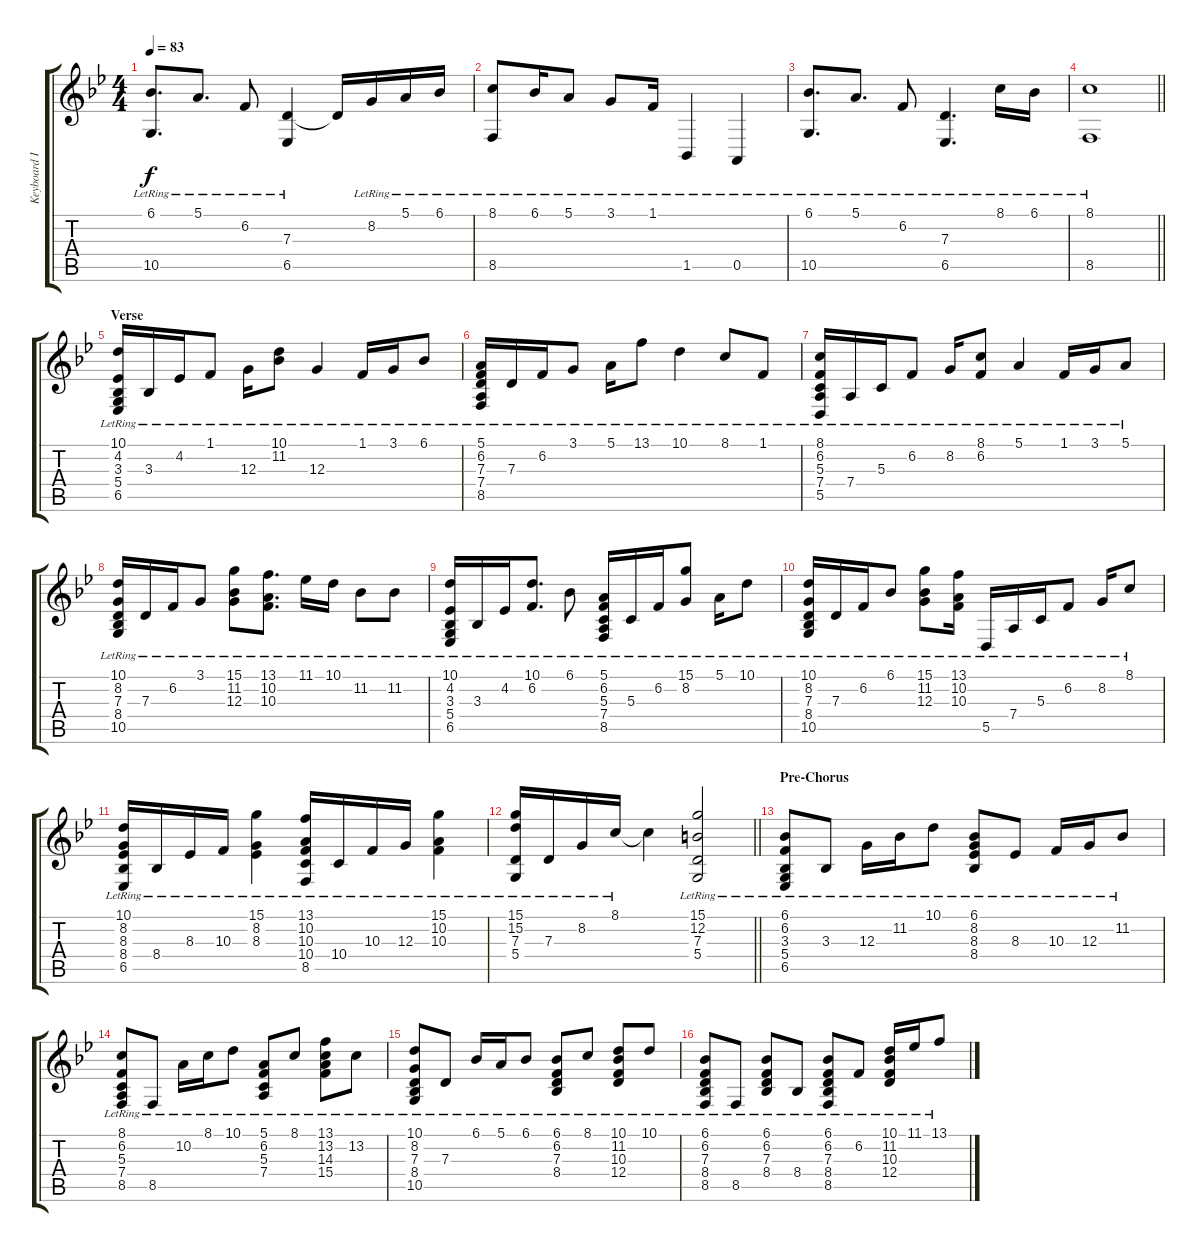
\track ("Keyboard III" "Keyboard I") {instrument acousticgrandpiano}
\staff {score tabs}
\tuning (E4 B3 G3 D3 A2 E2) {hide}
\ts (4 4)
\section ("" "")
\tempo 83
\clef g2
\ks bb
(6.1{lr} 10.5{lr}).8{d dy f} 5.1{lr}.8{d} 6.2{lr}.8 (7.3{lr} 6.5{lr}).4 7.3{t}.16 8.2{lr}.16 5.1{lr}.16 6.1{lr}.16 |
(8.1{lr} 8.5{lr}).8 6.1{lr}.16 5.1{lr}.8 3.1{lr}.8 1.1{lr}.16 1.5{lr}.4 0.5{lr}.4 |
(6.1{lr} 10.5{lr}).8{d} 5.1{lr}.8{d} 6.2{lr}.8 (7.3{lr} 6.5{lr}).4{d} 8.1{lr}.16 6.1{lr}.16 |
\barLineRight lightlight
(8.1{lr} 8.5{lr}).1 |
\section ("" "Verse")
(10.1{lr} 4.2{lr} 3.3{lr} 5.4{lr} 6.5{lr}).16 3.3{lr}.16 4.2{lr}.16 1.1{lr}.8 12.3{lr}.16 (10.1{lr} 11.2{lr}).8 12.3{lr}.4 1.1{lr}.16 3.1{lr}.16 6.1{lr}.8 |
(5.1{lr} 6.2{lr} 7.3{lr} 7.4{lr} 8.5{lr}).16 7.3{lr}.16 6.2{lr}.16 3.1{lr}.8 5.1{lr}.16 13.1{lr}.8 10.1{lr}.4 8.1{lr}.8 1.1{lr}.8 |
(8.1{lr} 6.2{lr} 5.3{lr} 7.4{lr} 5.5{lr}).16 7.4{lr}.16 5.3{lr}.16 6.2{lr}.8 8.2{lr}.16 (8.1{lr} 6.2{lr}).8 5.1{lr}.4 1.1{lr}.16 3.1{lr}.16 5.1{lr}.8 |
(10.1{lr} 8.2{lr} 7.3{lr} 8.4{lr} 10.5{lr}).16 7.3{lr}.16 6.2{lr}.16 3.1{lr}.8 (15.1{lr} 11.2{lr} 12.3{lr}).8 (13.1{lr} 10.2{lr} 10.3{lr}).8{d} 11.1{lr}.16 10.1{lr}.16 11.2{lr}.8 11.2{lr}.8 |
(10.1{lr} 4.2{lr} 3.3{lr} 5.4{lr} 6.5{lr}).16 3.3{lr}.16 4.2{lr}.16 (10.1{lr} 6.2{lr}).8{d} 6.1{lr}.8 (5.1{lr} 6.2{lr} 5.3{lr} 7.4{lr} 8.5{lr}).16 5.3{lr}.16 6.2{lr}.16 (15.1{lr} 8.2{lr}).8 5.1{lr}.16 10.1{lr}.8 |
(10.1{lr} 8.2{lr} 7.3{lr} 8.4{lr} 10.5{lr}).16 7.3{lr}.16 6.2{lr}.16 6.1{lr}.8 (15.1{lr} 11.2{lr} 12.3{lr}).8 (13.1{lr} 10.2{lr} 10.3{lr}).16 5.5{lr}.16 7.4{lr}.16 5.3{lr}.16 6.2{lr}.8 8.2{lr}.16 8.1{lr}.8 |
(10.1{lr} 8.2{lr} 8.3{lr} 8.4{lr} 6.5{lr}).16 8.4{lr}.16 8.3{lr}.16 10.3{lr}.16 (15.1{lr} 8.2{lr} 8.3{lr}).4 (13.1{lr} 10.2{lr} 10.3{lr} 10.4{lr} 8.5{lr}).16 10.4{lr}.16 10.3{lr}.16 12.3{lr}.16 (15.1{lr} 10.2{lr} 10.3{lr}).4 |
\barLineRight lightlight
(15.1{lr} 15.2{lr} 7.3{lr} 5.4{lr}).16 7.3{lr}.16 8.2{lr}.16 8.1{lr}.16 8.1{t}.4 (15.1{lr} 12.2{lr} 7.3{lr} 5.4{lr}).2 |
\section ("" "Pre-Chorus")
(6.1{lr} 6.2{lr} 3.3{lr} 5.4{lr} 6.5{lr}).8 3.3{lr}.8 12.3{lr}.16 11.2{lr}.16 10.1{lr}.8 (6.1{lr} 8.2{lr} 8.3{lr} 8.4{lr}).8 8.3{lr}.8 10.3{lr}.16 12.3{lr}.16 11.2{lr}.8 |
(8.1{lr} 6.2{lr} 5.3{lr} 7.4{lr} 8.5{lr}).8 8.5{lr}.8 10.2{lr}.16 8.1{lr}.16 10.1{lr}.8 (5.1{lr} 6.2{lr} 5.3{lr} 7.4{lr}).8 8.1{lr}.8 (13.1{lr} 13.2{lr} 14.3{lr} 15.4{lr}).8 13.2{lr}.8 |
(10.1{lr} 8.2{lr} 7.3{lr} 8.4{lr} 10.5{lr}).8 7.3{lr}.8 6.1{lr}.16 5.1{lr}.16 6.1{lr}.8 (6.1{lr} 6.2{lr} 7.3{lr} 8.4{lr}).8 8.1{lr}.8 (10.1{lr} 11.2{lr} 10.3{lr} 12.4{lr}).8 10.1{lr}.8 |
(6.1{lr} 6.2{lr} 7.3{lr} 8.4{lr} 8.5{lr}).8 8.5{lr}.8 (6.1{lr} 6.2{lr} 7.3{lr} 8.4{lr}).8 8.4{lr}.8 (6.1{lr} 6.2{lr} 7.3{lr} 8.4{lr} 8.5{lr}).8 6.2{lr}.8 (10.1{lr} 11.2{lr} 10.3{lr} 12.4{lr}).16 11.1{lr}.16 13.1{lr}.8
